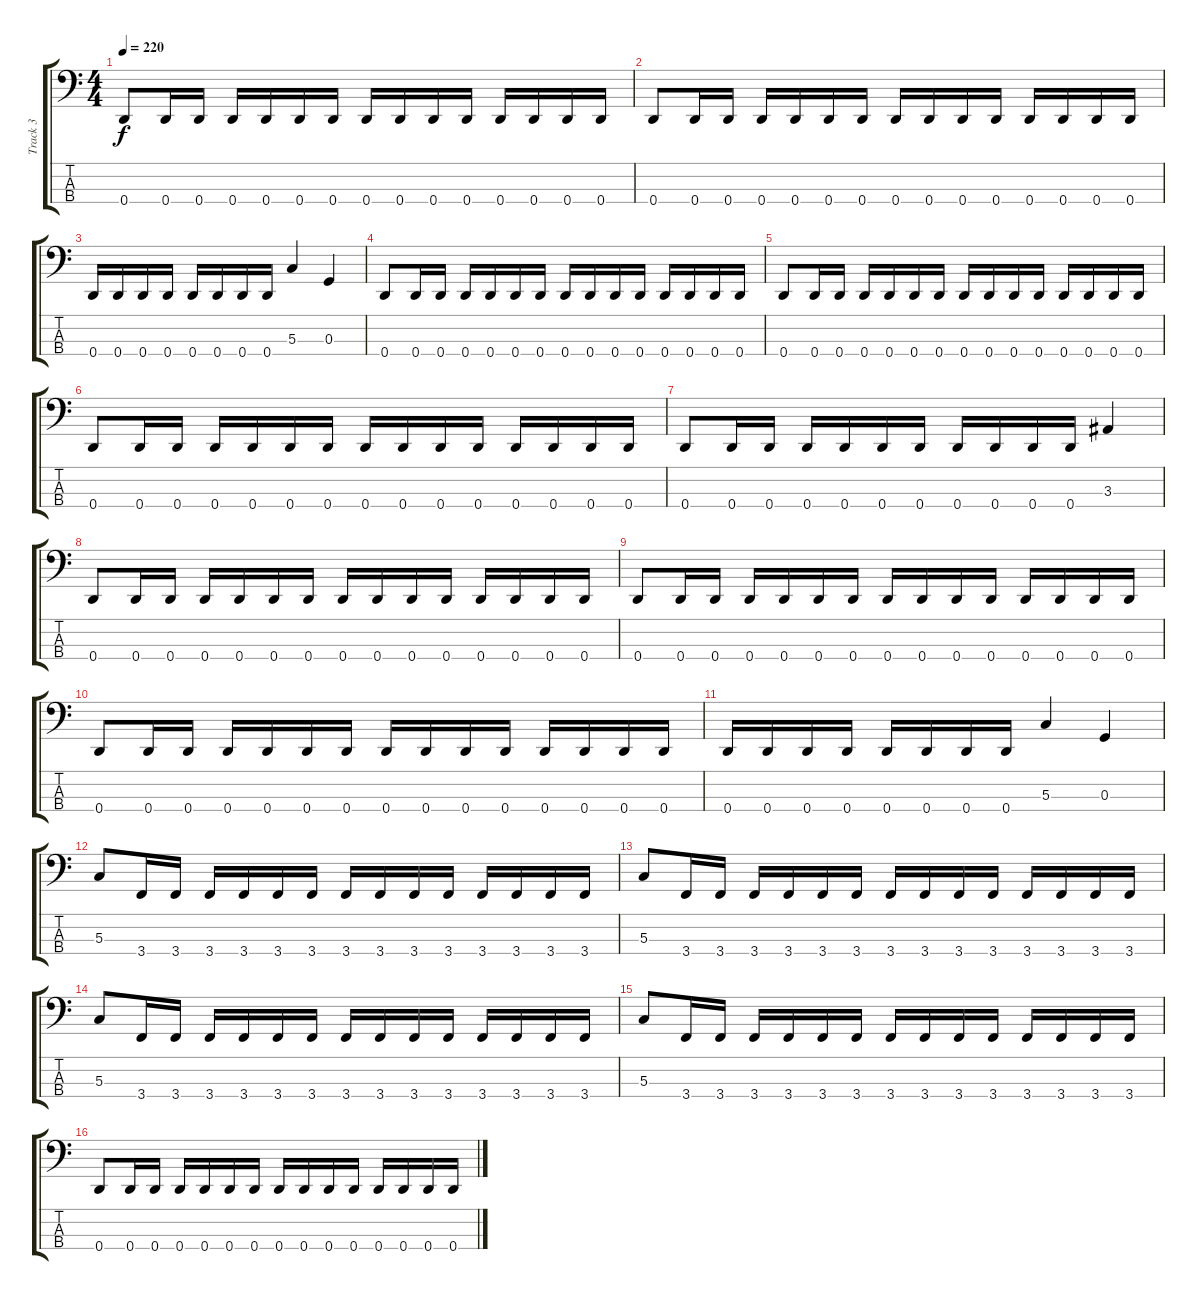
\track ("Track 3" "Track 3") {instrument electricbasspick}
\staff {score tabs}
\tuning (F2 C2 G1 D1) {hide}
\ts (4 4)
\tempo 220
\clef f4
\ks c
0.4.8{dy f} 0.4.16 0.4.16 0.4.16 0.4.16 0.4.16 0.4.16 0.4.16 0.4.16 0.4.16 0.4.16 0.4.16 0.4.16 0.4.16 0.4.16 |
0.4.8 0.4.16 0.4.16 0.4.16 0.4.16 0.4.16 0.4.16 0.4.16 0.4.16 0.4.16 0.4.16 0.4.16 0.4.16 0.4.16 0.4.16 |
0.4.16 0.4.16 0.4.16 0.4.16 0.4.16 0.4.16 0.4.16 0.4.16 5.3.4 0.3.4 |
0.4.8 0.4.16 0.4.16 0.4.16 0.4.16 0.4.16 0.4.16 0.4.16 0.4.16 0.4.16 0.4.16 0.4.16 0.4.16 0.4.16 0.4.16 |
0.4.8 0.4.16 0.4.16 0.4.16 0.4.16 0.4.16 0.4.16 0.4.16 0.4.16 0.4.16 0.4.16 0.4.16 0.4.16 0.4.16 0.4.16 |
0.4.8 0.4.16 0.4.16 0.4.16 0.4.16 0.4.16 0.4.16 0.4.16 0.4.16 0.4.16 0.4.16 0.4.16 0.4.16 0.4.16 0.4.16 |
0.4.8 0.4.16 0.4.16 0.4.16 0.4.16 0.4.16 0.4.16 0.4.16 0.4.16 0.4.16 0.4.16 3.3.4 |
0.4.8 0.4.16 0.4.16 0.4.16 0.4.16 0.4.16 0.4.16 0.4.16 0.4.16 0.4.16 0.4.16 0.4.16 0.4.16 0.4.16 0.4.16 |
0.4.8 0.4.16 0.4.16 0.4.16 0.4.16 0.4.16 0.4.16 0.4.16 0.4.16 0.4.16 0.4.16 0.4.16 0.4.16 0.4.16 0.4.16 |
0.4.8 0.4.16 0.4.16 0.4.16 0.4.16 0.4.16 0.4.16 0.4.16 0.4.16 0.4.16 0.4.16 0.4.16 0.4.16 0.4.16 0.4.16 |
0.4.16 0.4.16 0.4.16 0.4.16 0.4.16 0.4.16 0.4.16 0.4.16 5.3.4 0.3.4 |
5.3.8 3.4.16 3.4.16 3.4.16 3.4.16 3.4.16 3.4.16 3.4.16 3.4.16 3.4.16 3.4.16 3.4.16 3.4.16 3.4.16 3.4.16 |
5.3.8 3.4.16 3.4.16 3.4.16 3.4.16 3.4.16 3.4.16 3.4.16 3.4.16 3.4.16 3.4.16 3.4.16 3.4.16 3.4.16 3.4.16 |
5.3.8 3.4.16 3.4.16 3.4.16 3.4.16 3.4.16 3.4.16 3.4.16 3.4.16 3.4.16 3.4.16 3.4.16 3.4.16 3.4.16 3.4.16 |
5.3.8 3.4.16 3.4.16 3.4.16 3.4.16 3.4.16 3.4.16 3.4.16 3.4.16 3.4.16 3.4.16 3.4.16 3.4.16 3.4.16 3.4.16 |
0.4.8 0.4.16 0.4.16 0.4.16 0.4.16 0.4.16 0.4.16 0.4.16 0.4.16 0.4.16 0.4.16 0.4.16 0.4.16 0.4.16 0.4.16
